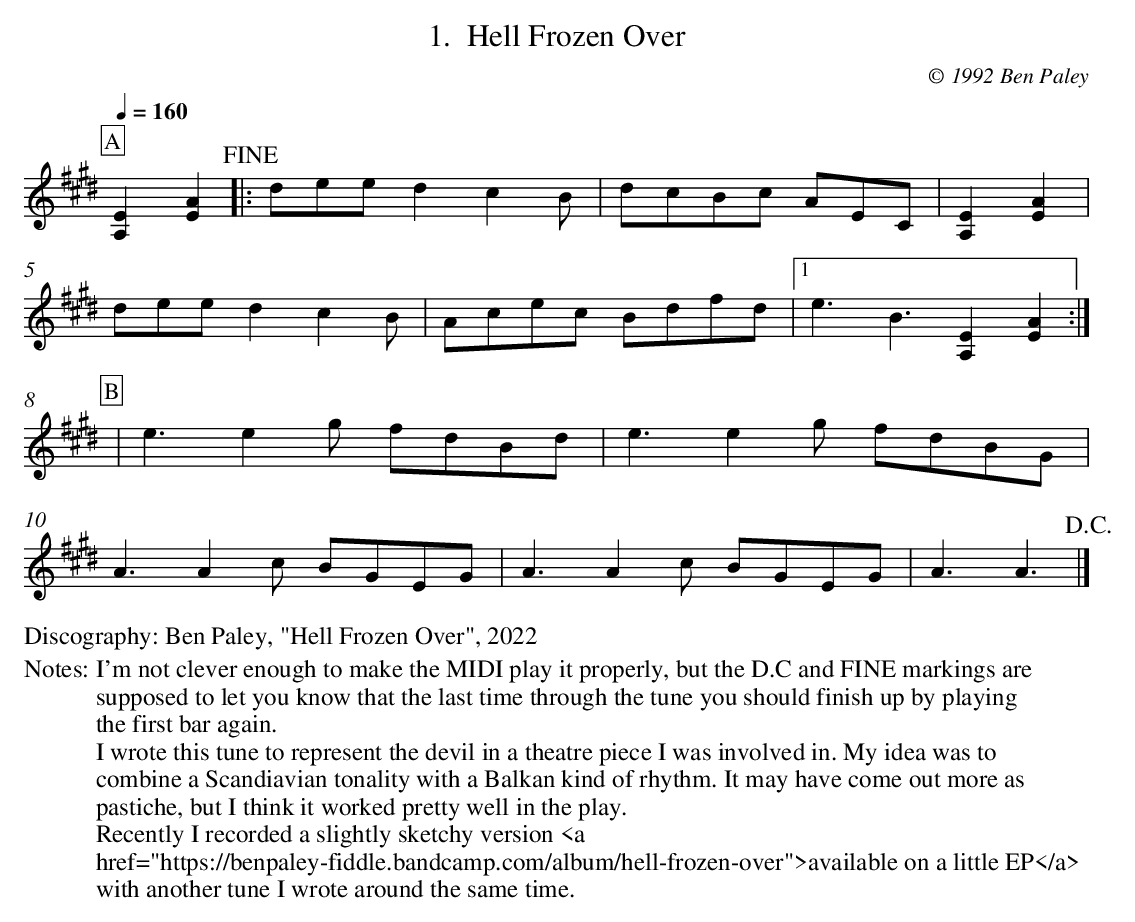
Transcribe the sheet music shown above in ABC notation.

X:1
T:Hell Frozen Over
L:1/8
C:© 1992 Ben Paley
Q:1/4=160
K:A Lydian
P:A
[A,2E2][E2A2] !fine!|: dee d2 c2B | dcBc AEC | [A,2E2][E2A2] |
dee d2 c2B | Acec Bdfd |1 e3 B3 [A,2E2][E2A2] :|
P:B
| e3 e2g fdBd | e3 e2g fdBG |
A3 A2c BGEG | A3 A2c BGEG | A3 A3 !D.C.!|]
